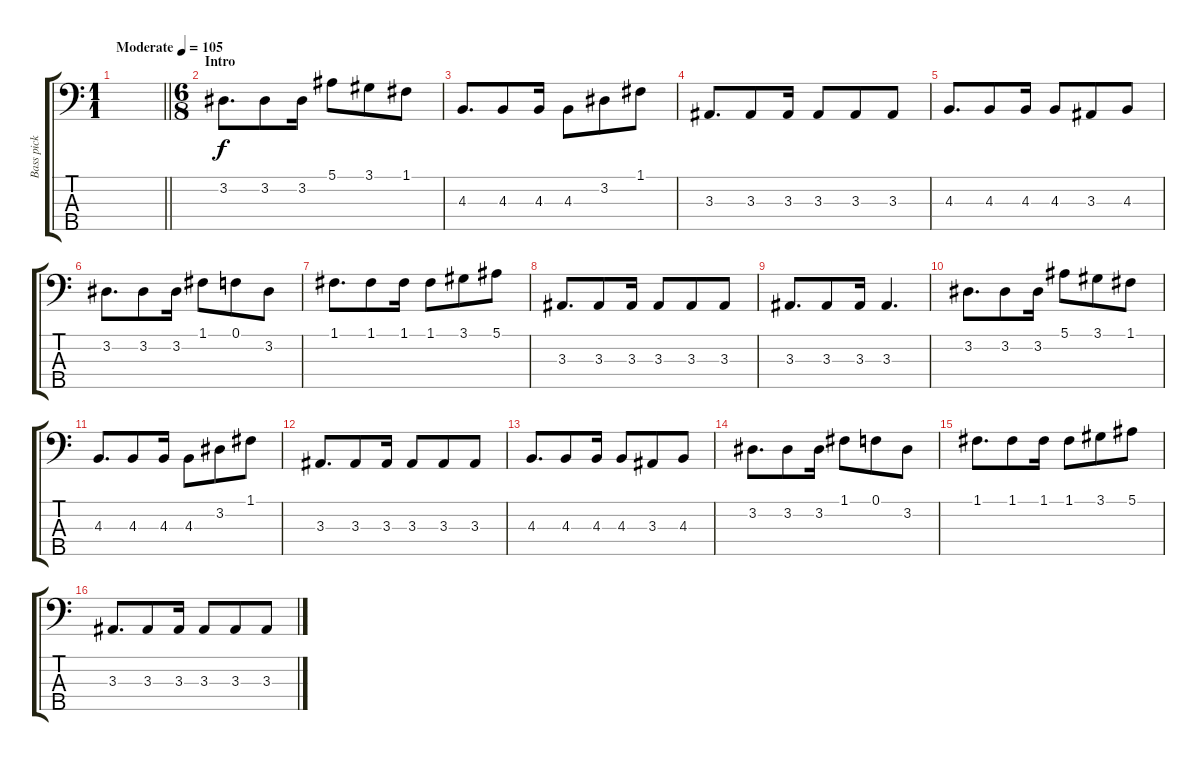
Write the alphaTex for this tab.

\track ("Bass pick effect" "Bass pick ") {instrument slapbass1}
\staff {score tabs}
\tuning (F2 C2 G1 D1 A0) {hide}
\ts (1 1)
\tempo (105 "Moderate")
\clef f4
\barLineRight lightlight
\ks c
|
\ts (6 8)
\section ("" "Intro")
3.2.8{d} 3.2.8 3.2.16 5.1.8 3.1.8 1.1.8 |
4.3.8{d} 4.3.8 4.3.16 4.3.8 3.2.8 1.1.8 |
3.3.8{d} 3.3.8 3.3.16 3.3.8 3.3.8 3.3.8 |
4.3.8{d} 4.3.8 4.3.16 4.3.8 3.3.8 4.3.8 |
3.2.8{d} 3.2.8 3.2.16 1.1.8 0.1.8 3.2.8 |
1.1.8{d} 1.1.8 1.1.16 1.1.8 3.1.8 5.1.8 |
3.3.8{d} 3.3.8 3.3.16 3.3.8 3.3.8 3.3.8 |
3.3.8{d} 3.3.8 3.3.16 3.3.4{d} |
3.2.8{d} 3.2.8 3.2.16 5.1.8 3.1.8 1.1.8 |
4.3.8{d} 4.3.8 4.3.16 4.3.8 3.2.8 1.1.8 |
3.3.8{d} 3.3.8 3.3.16 3.3.8 3.3.8 3.3.8 |
4.3.8{d} 4.3.8 4.3.16 4.3.8 3.3.8 4.3.8 |
3.2.8{d} 3.2.8 3.2.16 1.1.8 0.1.8 3.2.8 |
1.1.8{d} 1.1.8 1.1.16 1.1.8 3.1.8 5.1.8 |
3.3.8{d} 3.3.8 3.3.16 3.3.8 3.3.8 3.3.8
